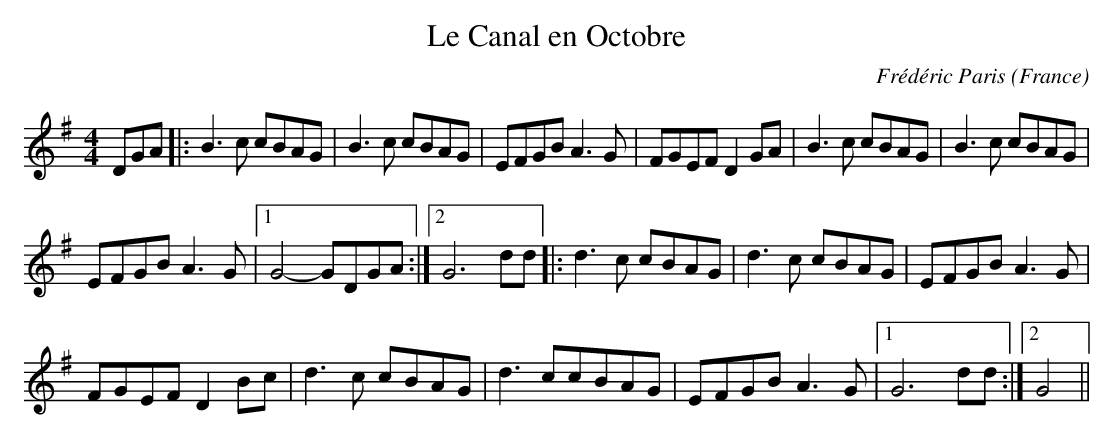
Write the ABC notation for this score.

X:1
T:Le Canal en Octobre
C:Frédéric Paris
L:1/8
M:4/4
O:France
K:G major
DGA|:B3c cBAG|B3c cBAG|EFGB A3G|FGEF D2GA|B3c cBAG|B3c cBAG|
EFGB A3G|1 G4-GDGA:|2 G6dd|:d3c cBAG|d3c cBAG|EFGBA3G|
FGEFD2Bc|d3c cBAG|d3ccBAG|EFGBA3G|1G6dd:|2G4||
